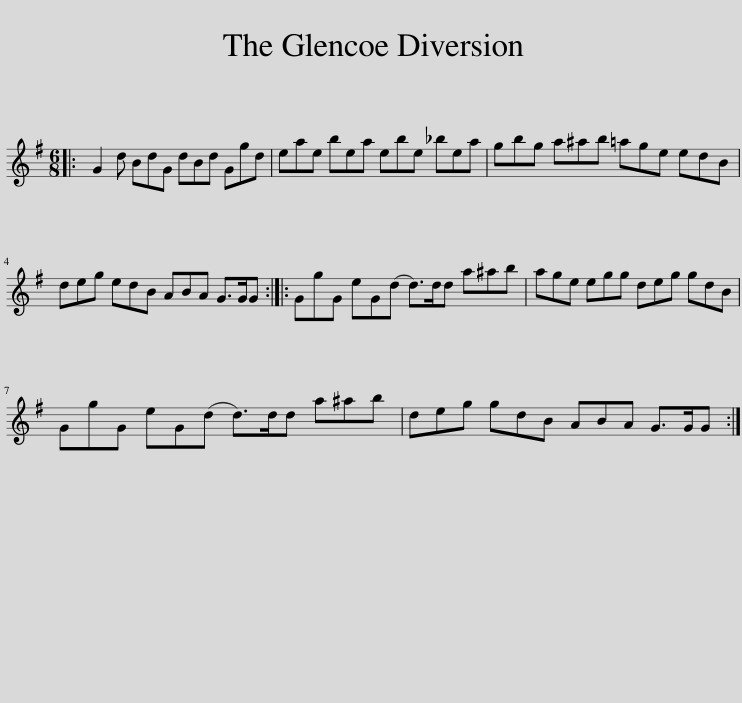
X:1
L:1/8
M:6/8
I:linebreak $
K:G
V:1 treble
V:1
|: G2 d BdG dBd Ggd | eae bea ebe _bea | gbg a^ab =age edB |$ deg edB ABA G>GG :: GgG eG(d d>)dd a^ab | %5
 age egg deg gdB |$ GgG eG(d d>)dd a^ab | deg gdB ABA G>GG :| %8
